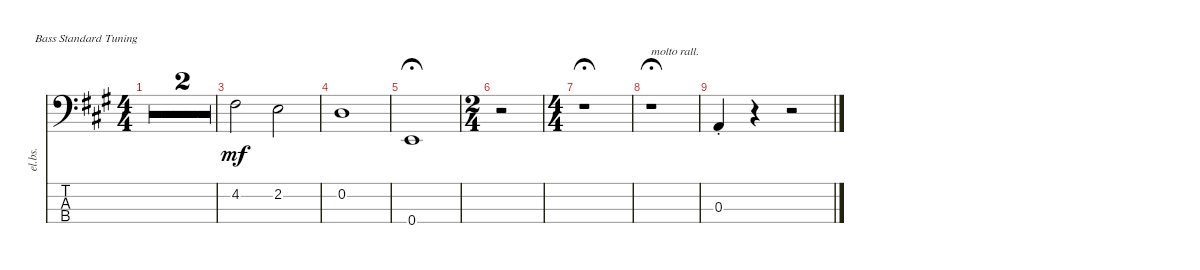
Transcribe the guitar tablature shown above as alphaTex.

\defaultSystemsLayout 4
\bracketExtendMode nobrackets
\track ("Electric Bass" "el.bs.") {defaultSystemsLayout 6 multiBarRest instrument electricbassfinger}
\staff {score tabs}
\tuning (G2 D2 A1 E1)
\ts (4 4)
\tempo 76
\clef f4
\scale
0.170009
\ks a
r.1{dy mp beam Down} |
\scale
0.170009 r.1{beam Down} |
\scale
0.120137 4.2{acc #}.2{dy mf beam Down} 2.2{acc forcenatural}.2{beam Down} |
\scale
0.105219 0.2{acc forcenatural}.1{beam Down} |
\scale
0.105219 0.4{acc forcenatural}.1{fermata (medium 0.5) beam Up} |
\ts (2 4)
\beaming (8 2 2)
\scale
0.124718 r.2{beam Down} |
\ts (4 4)
\beaming (8 2 2 2 2)
\scale
0.124718 r.1{fermata (medium 0.5) beam Down} |
\scale
0.105219 r.1{txt "molto rall." fermata (medium 0.5) beam Down} |
\scale
0.14476 0.3{st acc forcenatural}.4{beam Up} r.4{beam Down} r.2{beam Down}
